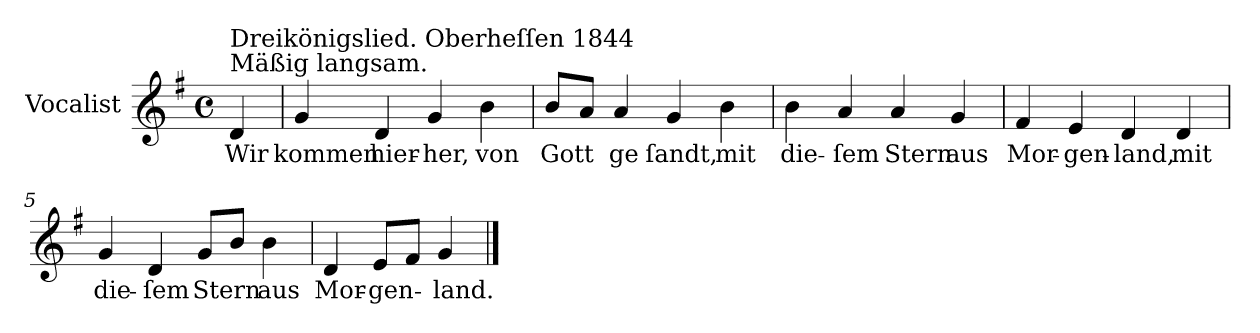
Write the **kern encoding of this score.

**kern	**text
*part1	*part1
*staff1	*staff1
*I"Vocalist	*
*k[f#]	*
*G:	*
*M4/4	*
*met(c)	*
=	=
!LO:TX:a:t=Mäßig langsam.	!
!LO:TX:a:t=Dreikönigslied. Oberheſſen 1844	!
4d	Wir
=1	=1
4g	kommen
4d	hier-
4g	-her,
4b	von
=2	=2
8bL	Gott
8aJ	.
4a	ge
4g	ſandt,
4b	mit
=3	=3
4b	die-
4a	-ſem
4a	Stern
4g	aus
=4	=4
4f#	Mor-
4e	-gen-
4d	-land,
4d	mit
=5	=5
4g	die-
4d	-ſem
8gL	Stern
8bJ	.
4b	aus
=6	=6
4d	Mor-
8eL	-gen-
8f#J	.
4g	-land.
==	==
*-	*-
